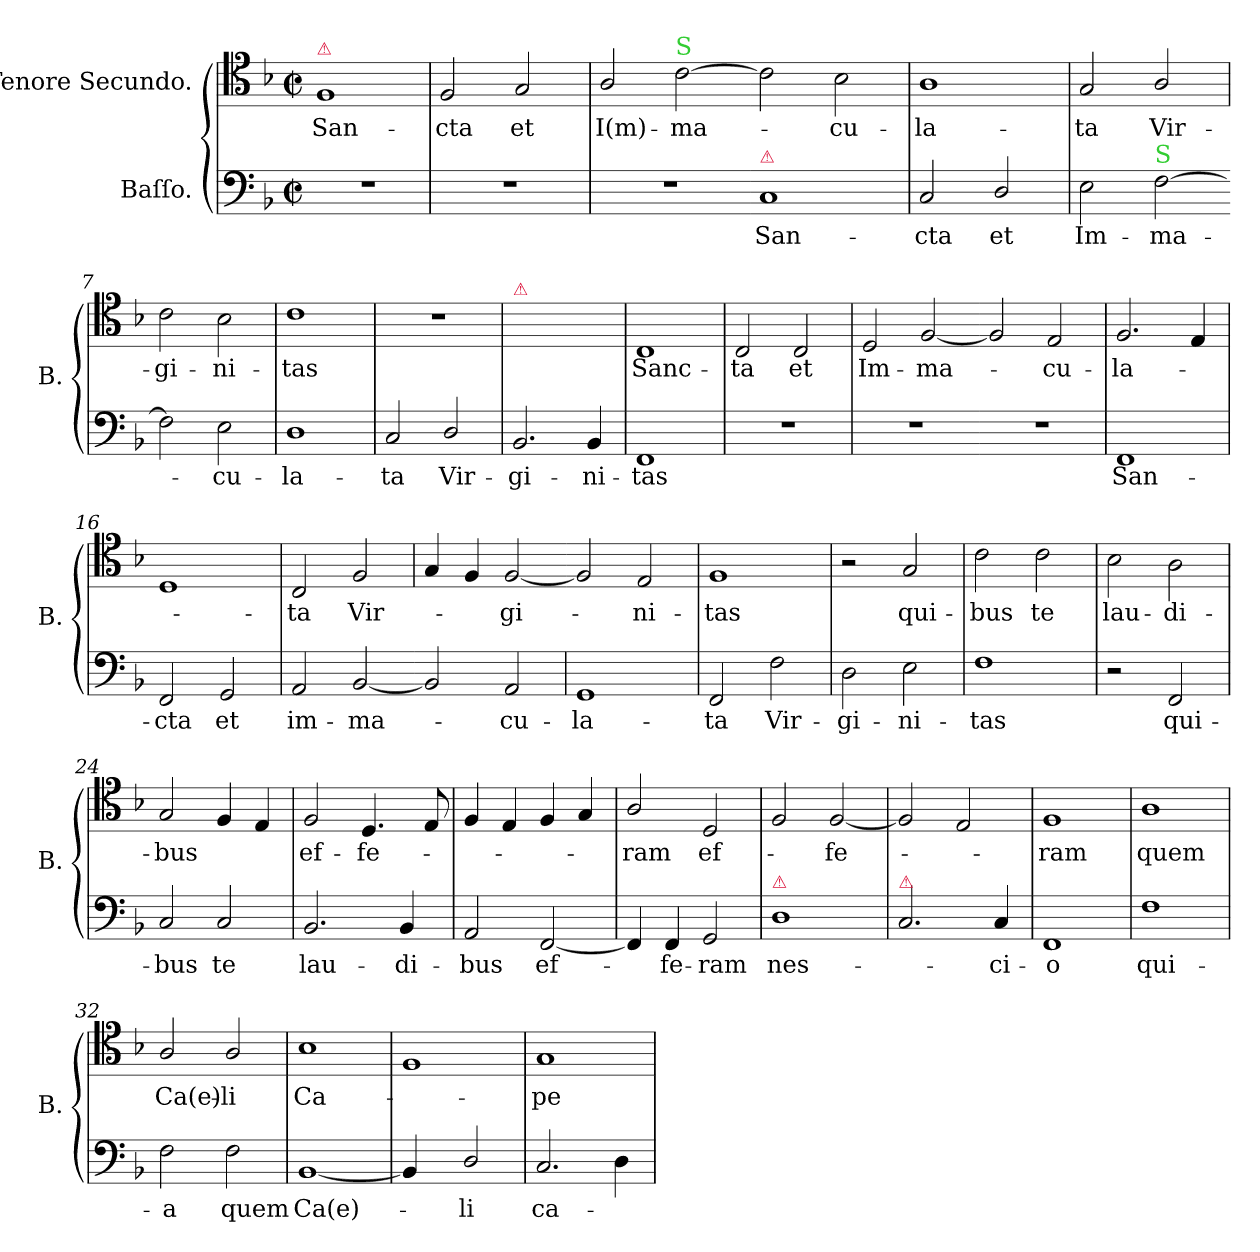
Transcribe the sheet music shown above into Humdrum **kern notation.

**kern	**text	**kern	**text
*part2	*part2	*part1	*part1
*staff2	*staff2	*staff1	*staff1
*I"Baſſo.	*	*I"Tenore Secundo.	*
*I'B.	*	*	*
*clefF4	*	*clefC4	*
*k[b-]	*	*k[b-]	*
*F:	*	*F:	*
*M2/2	*	*M2/2	*
*met(c|)	*	*met(c|)	*
=1	=1	=1	=1
!	!	!LO:TX:a:color=crimson:t=⚠	!
1r	.	1F/	San-
=2	=2	=2	=2
1r	.	2F/	-cta
.	.	2G/	et
=3	=3	=3	=3
1r	.	2A/	I(m)-
!	!	!LO:TX:a:color=limegreen:t=S	!
.	.	[2c\	-ma-
=4	=4-	=4-	=4-
!LO:TX:a:color=crimson:t=⚠	!	!	!
1C/	San-	2c\]	.
.	.	2B-\	-cu-
=5	=5	=5	=5
2C/	-cta	1A\	-la-
2D/	et	.	.
=6	=6	=6	=6
2E\	Im-	2G/	-ta
!LO:TX:a:color=limegreen:t=S	!	!	!
[2F\	-ma-	2A/	Vir-
=7-	=7	=7	=7
2F\]	.	2c\	-gi-
2E\	-cu-	2B-\	-ni-
=8	=8	=8	=8
1D\	-la-	1c\	-tas
=9	=9	=9	=9
2C/	-ta	1r	.
2D/	Vir-	.	.
=10	=10	=10	=10
!	!	!LO:TX:a:color=crimson:t=⚠	!
2.BB-/	-gi-	1ryy	.
4BB-/	-ni-	.	.
=11	=11	=11	=11
1FF/	-tas	1C/	Sanc-
=12	=12	=12	=12
1r	.	2C/	-ta
.	.	2C/	et
=13	=13	=13	=13
1r	.	2D/	Im-
.	.	[2F/	-ma-
=14	=14-	=14-	=14-
1r	.	2F/]	.
.	.	2E/	-cu-
=15	=15	=15	=15
1FF/	San-	2.F/	-la-
.	.	4E/	.
=16	=16	=16	=16
2FF/	-cta	1D/	.
2GG/	et	.	.
=17	=17	=17	=17
2AA/	im-	2C/	-ta
[2BB-/	-ma-	2F/	Vir-
=18-	=18	=18	=18
2BB-/]	.	4G/	.
.	.	4F/	.
2AA/	-cu-	[2F/	-gi-
=19	=19-	=19-	=19-
1GG/	-la-	2F/]	.
.	.	2E/	-ni-
=20	=20	=20	=20
2FF/	-ta	1F/	-tas
2F\	Vir-	.	.
=21	=21	=21	=21
2D\	-gi-	2r	.
2E\	-ni-	2G/	qui-
=22	=22	=22	=22
1F\	-tas	2c\	-bus
.	.	2c\	te
=23	=23	=23	=23
2r	.	2B-\	lau-
2FF/	qui-	2A\	-di-
=24	=24	=24	=24
2C/	-bus	2G/	-bus
2C/	te	4F/	.
.	.	4E/	.
=25	=25	=25	=25
2.BB-/	lau-	2F/	ef-
.	.	4.D/	-fe-
4BB-/	-di-	.	.
.	.	8E/	.
=26	=26	=26	=26
2AA/	-bus	4F/	.
.	.	4E/	.
[2FF/	ef-	4F/	.
.	.	4G/	.
=27	=27	=27	=27
4FF/]	.	2A/	-ram
4FF/	-fe-	.	.
!	!	!	!LO:LY:i
2GG/	-ram	2D/	ef-
=28	=28	=28	=28
!LO:TX:a:color=crimson:t=⚠	!	!	!
1D\	nes-	2F/	.
!	!	!	!LO:LY:i
.	.	[2F/	-fe-
=29	=29	=29	=29
!LO:TX:a:color=crimson:t=⚠	!	!	!
2.C/	.	2F/]	.
.	.	2E/	.
4C/	-ci-	.	.
=30	=30	=30	=30
!	!	!	!LO:LY:i
1FF/	-o	1F/	-ram
=31	=31	=31	=31
1F\	qui-	1A\	quem
=32	=32	=32	=32
2F\	-a	2A/	Ca(e)-
2F\	quem	2A/	-li
=33	=33	=33	=33
[1BB-/	Ca(e)-	1B-\	Ca-
=34	=34	=34	=34
!LO:N:vis=4	!	!	!
2BB-!/]	.	1F/	.
2D/	-li	.	.
=35	=35	=35	=35
2.C/	ca-	1G/	-pe-
4D\	.	.	.
=	=	=	=
*-	*-	*-	*-
